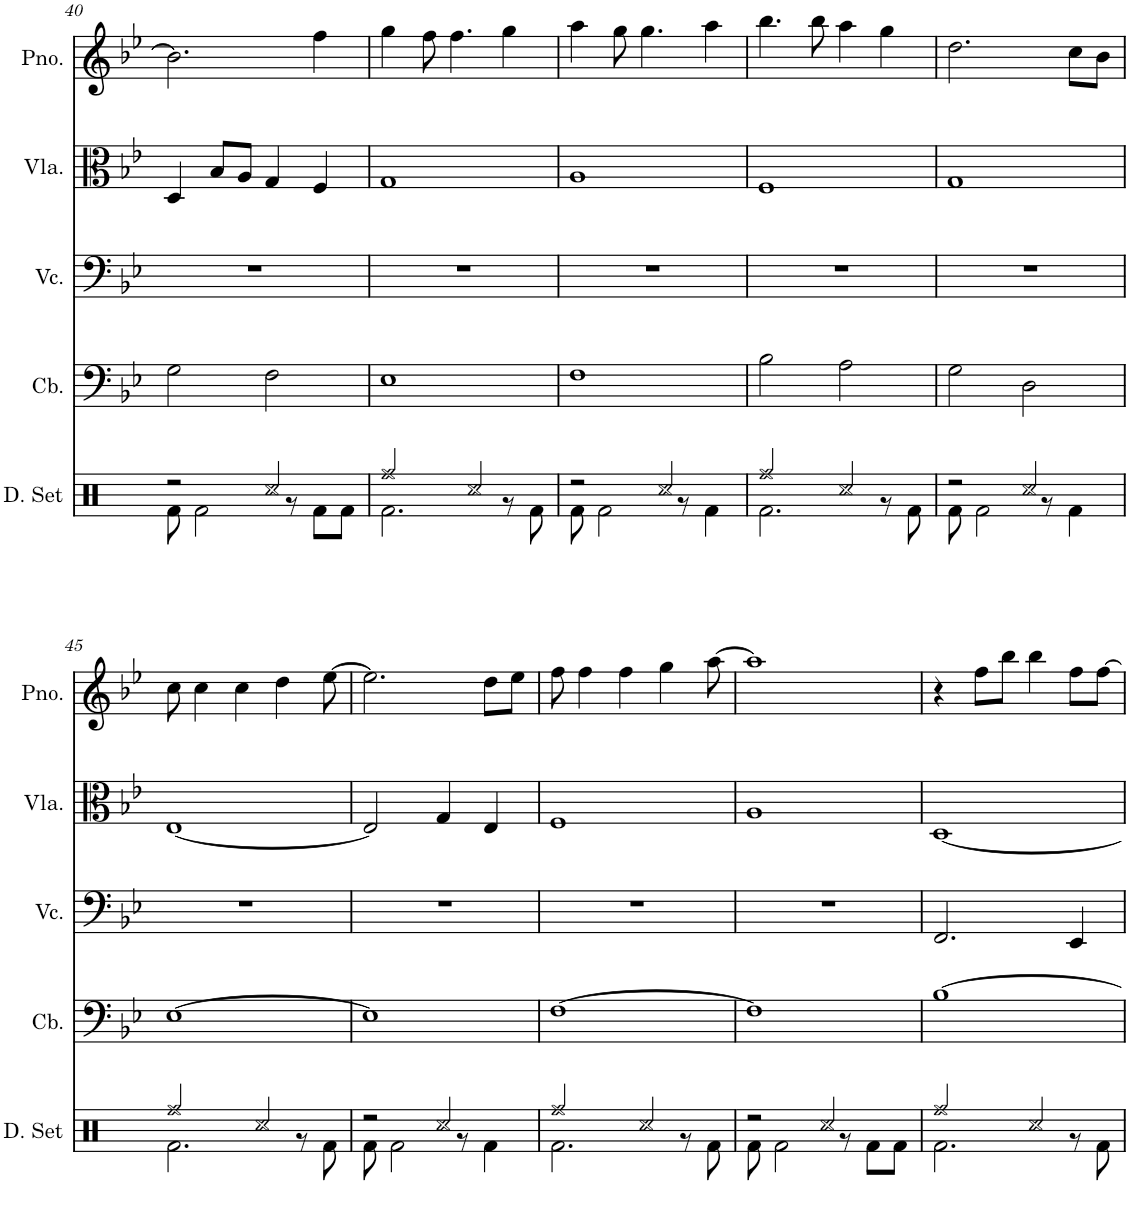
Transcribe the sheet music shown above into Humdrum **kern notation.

**kern	**kern	**kern	**kern	**kern
*part5	*part4	*part3	*part2	*part1
*staff5	*staff4	*staff3	*staff2	*staff1
*I"Drumset	*I"Contrabass	*I"Violoncello	*I"Viola	*I"Piano
*I'D. Set	*I'Cb.	*I'Vc.	*I'Vla.	*I'Pno.
!!LO:PB:g=z
*clefX	*clefF4	*clefF4	*clefC3	*clefG2
*	*Trd7c12	*	*	*
*k[]	*k[b-e-]	*k[b-e-]	*k[b-e-]	*k[b-e-]
*M4/4	*M4/4	*M4/4	*M4/4	*M4/4
=40	=40	=40	=40	=40
*^	*	*	*	*
2r	8Rf\	2G\	1r	4D/	2.b-\]
.	2Rf\	.	.	.	.
.	.	.	.	8B-/L	.
.	.	.	.	8A/J	.
2Rcc/	.	2F\	.	4G/	.
.	8r	.	.	.	.
.	8Rf\L	.	.	4F/	4ff\
.	8Rf\J	.	.	.	.
=41	=41	=41	=41	=41	=41
2Rff/	2.Rf\	1E-	1r	1G	4gg\
.	.	.	.	.	8ff\
.	.	.	.	.	4.ff\
2Rcc/	.	.	.	.	.
.	8r	.	.	.	4gg\
.	8Rf\	.	.	.	.
=42	=42	=42	=42	=42	=42
2r	8Rf\	1F	1r	1A	4aa\
.	2Rf\	.	.	.	.
.	.	.	.	.	8gg\
.	.	.	.	.	4.gg\
2Rcc/	.	.	.	.	.
.	8r	.	.	.	.
.	4Rf\	.	.	.	4aa\
=43	=43	=43	=43	=43	=43
2Rff/	2.Rf\	2B-\	1r	1F	4.bb-\
.	.	.	.	.	8bb-\
2Rcc/	.	2A\	.	.	4aa\
.	8r	.	.	.	4gg\
.	8Rf\	.	.	.	.
=44	=44	=44	=44	=44	=44
2r	8Rf\	2G\	1r	1G	2.dd\
.	2Rf\	.	.	.	.
2Rcc/	.	2D\	.	.	.
.	8r	.	.	.	.
.	4Rf\	.	.	.	8cc\L
.	.	.	.	.	8b-\J
!!LO:LB:g=z
=45	=45	=45	=45	=45	=45
2Rff/	2.Rf\	[1E-	1r	[1E-	8cc\
.	.	.	.	.	4cc\
.	.	.	.	.	4cc\
2Rcc/	.	.	.	.	.
.	.	.	.	.	4dd\
.	8r	.	.	.	.
.	8Rf\	.	.	.	[8ee-\
=46	=46	=46	=46	=46	=46
2r	8Rf\	1E-]	1r	2E-/]	2.ee-\]
.	2Rf\	.	.	.	.
2Rcc/	.	.	.	4G/	.
.	8r	.	.	.	.
.	4Rf\	.	.	4E-/	8dd\L
.	.	.	.	.	8ee-\J
=47	=47	=47	=47	=47	=47
2Rff/	2.Rf\	[1F	1r	1F	8ff\
.	.	.	.	.	4ff\
.	.	.	.	.	4ff\
2Rcc/	.	.	.	.	.
.	.	.	.	.	4gg\
.	8r	.	.	.	.
.	8Rf\	.	.	.	[8aa\
=48	=48	=48	=48	=48	=48
2r	8Rf\	1F]	1r	1A	1aa]
.	2Rf\	.	.	.	.
2Rcc/	.	.	.	.	.
.	8r	.	.	.	.
.	8Rf\L	.	.	.	.
.	8Rf\J	.	.	.	.
=49	=49	=49	=49	=49	=49
2Rff/	2.Rf\	[1B-	2.FF/	[1D	4r
.	.	.	.	.	8ff\L
.	.	.	.	.	8bb-\J
2Rcc/	.	.	.	.	4bb-\
.	8r	.	4EE-/	.	8ff\L
.	8Rf\	.	.	.	[8ff\J
*v	*v	*	*	*	*
=	=	=	=	=
*-	*-	*-	*-	*-
